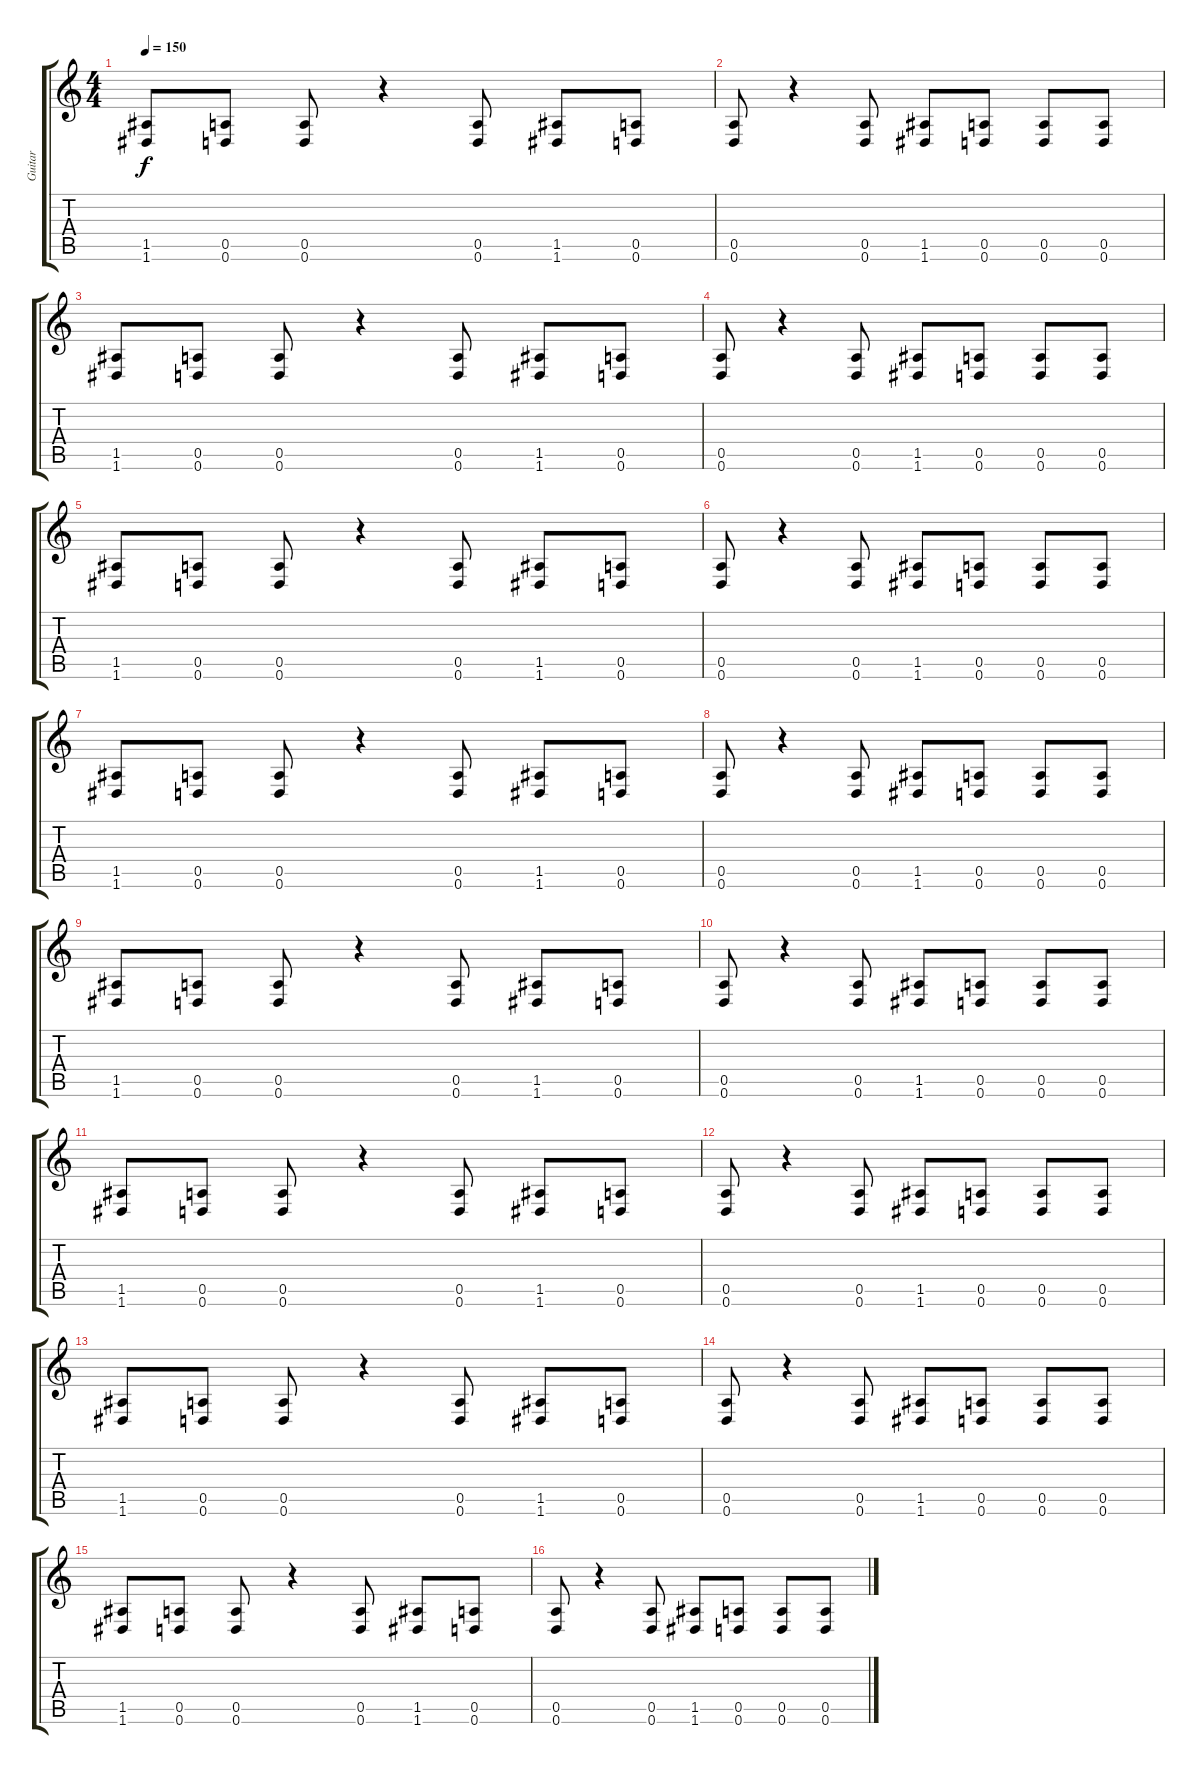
\track ("Guitar" "Guitar") {instrument overdrivenguitar}
\staff {score tabs}
\tuning (E4 B3 G3 D3 A2 D2) {hide}
\ts (4 4)
\tempo 150
\clef g2
\ks c
(1.5 1.6).8{dy f} (0.5 0.6).8 (0.5 0.6).8 r.4 (0.5 0.6).8 (1.5 1.6).8 (0.5 0.6).8 |
(0.5 0.6).8 r.4 (0.5 0.6).8 (1.5 1.6).8 (0.5 0.6).8 (0.5 0.6).8 (0.5 0.6).8 |
(1.5 1.6).8 (0.5 0.6).8 (0.5 0.6).8 r.4 (0.5 0.6).8 (1.5 1.6).8 (0.5 0.6).8 |
(0.5 0.6).8 r.4 (0.5 0.6).8 (1.5 1.6).8 (0.5 0.6).8 (0.5 0.6).8 (0.5 0.6).8 |
(1.5 1.6).8 (0.5 0.6).8 (0.5 0.6).8 r.4 (0.5 0.6).8 (1.5 1.6).8 (0.5 0.6).8 |
(0.5 0.6).8 r.4 (0.5 0.6).8 (1.5 1.6).8 (0.5 0.6).8 (0.5 0.6).8 (0.5 0.6).8 |
(1.5 1.6).8 (0.5 0.6).8 (0.5 0.6).8 r.4 (0.5 0.6).8 (1.5 1.6).8 (0.5 0.6).8 |
(0.5 0.6).8 r.4 (0.5 0.6).8 (1.5 1.6).8 (0.5 0.6).8 (0.5 0.6).8 (0.5 0.6).8 |
(1.5 1.6).8 (0.5 0.6).8 (0.5 0.6).8 r.4 (0.5 0.6).8 (1.5 1.6).8 (0.5 0.6).8 |
(0.5 0.6).8 r.4 (0.5 0.6).8 (1.5 1.6).8 (0.5 0.6).8 (0.5 0.6).8 (0.5 0.6).8 |
(1.5 1.6).8 (0.5 0.6).8 (0.5 0.6).8 r.4 (0.5 0.6).8 (1.5 1.6).8 (0.5 0.6).8 |
(0.5 0.6).8 r.4 (0.5 0.6).8 (1.5 1.6).8 (0.5 0.6).8 (0.5 0.6).8 (0.5 0.6).8 |
(1.5 1.6).8 (0.5 0.6).8 (0.5 0.6).8 r.4 (0.5 0.6).8 (1.5 1.6).8 (0.5 0.6).8 |
(0.5 0.6).8 r.4 (0.5 0.6).8 (1.5 1.6).8 (0.5 0.6).8 (0.5 0.6).8 (0.5 0.6).8 |
(1.5 1.6).8 (0.5 0.6).8 (0.5 0.6).8 r.4 (0.5 0.6).8 (1.5 1.6).8 (0.5 0.6).8 |
(0.5 0.6).8 r.4 (0.5 0.6).8 (1.5 1.6).8 (0.5 0.6).8 (0.5 0.6).8 (0.5 0.6).8
